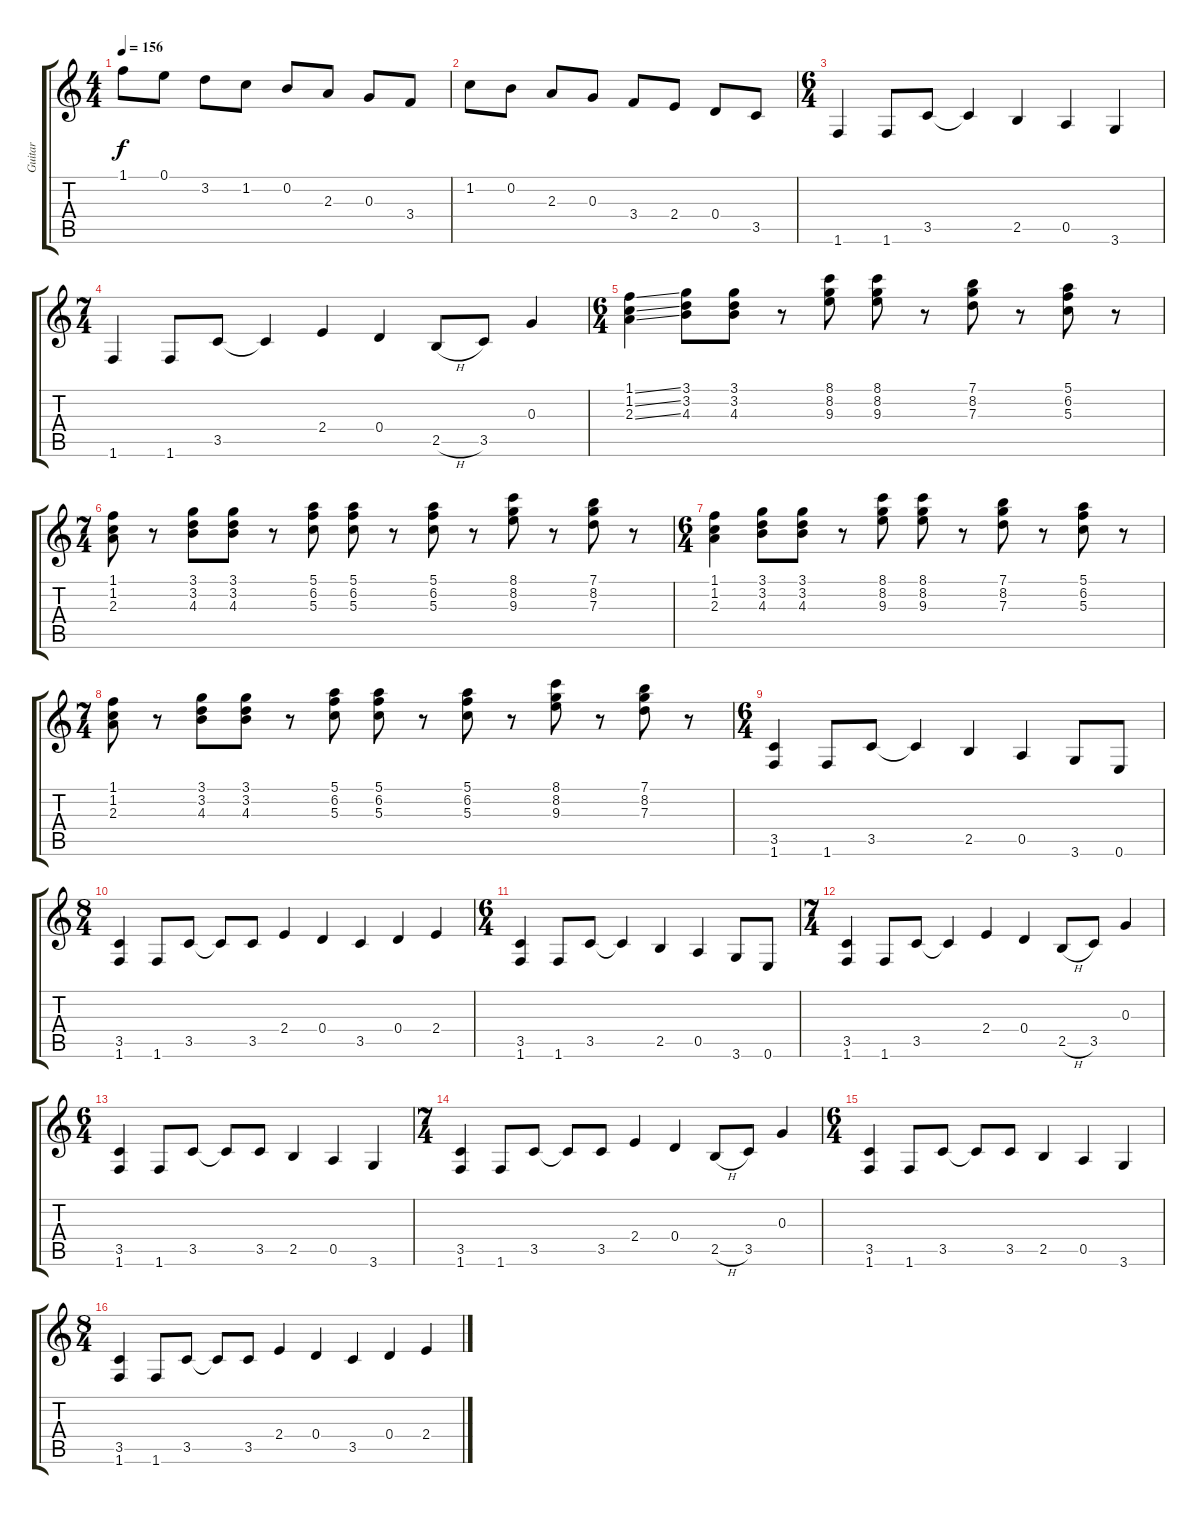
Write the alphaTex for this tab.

\track ("Guitar" "Guitar") {instrument overdrivenguitar}
\staff {score tabs}
\tuning (E4 B3 G3 D3 A2 E2) {hide}
\ts (4 4)
\tempo 156
\clef g2
\ks c
1.1.8{dy f instrument overdrivenguitar} 0.1.8 3.2.8 1.2.8 0.2.8 2.3.8 0.3.8 3.4.8 |
1.2.8 0.2.8 2.3.8 0.3.8 3.4.8 2.4.8 0.4.8 3.5.8 |
\ts (6 4)
1.6.4 1.6.8 3.5.8 3.5{t}.4 2.5.4 0.5.4 3.6.4 |
\ts (7 4)
1.6.4 1.6.8 3.5.8 3.5{t}.4 2.4.4 0.4.4 2.5{h}.8 3.5.8 0.3.4 |
\ts (6 4)
(1.1{ss} 1.2{ss} 2.3{ss}).4 (3.1 3.2 4.3).8 (3.1 3.2 4.3).8 r.8 (8.1 8.2 9.3).8 (8.1 8.2 9.3).8 r.8 (7.1 8.2 7.3).8 r.8 (5.1 6.2 5.3).8 r.8 |
\ts (7 4)
(1.1 1.2 2.3).8 r.8 (3.1 3.2 4.3).8 (3.1 3.2 4.3).8 r.8 (5.1 6.2 5.3).8 (5.1 6.2 5.3).8 r.8 (5.1 6.2 5.3).8 r.8 (8.1 8.2 9.3).8 r.8 (7.1 8.2 7.3).8 r.8 |
\ts (6 4)
(1.1 1.2 2.3).4 (3.1 3.2 4.3).8 (3.1 3.2 4.3).8 r.8 (8.1 8.2 9.3).8 (8.1 8.2 9.3).8 r.8 (7.1 8.2 7.3).8 r.8 (5.1 6.2 5.3).8 r.8 |
\ts (7 4)
(1.1 1.2 2.3).8 r.8 (3.1 3.2 4.3).8 (3.1 3.2 4.3).8 r.8 (5.1 6.2 5.3).8 (5.1 6.2 5.3).8 r.8 (5.1 6.2 5.3).8 r.8 (8.1 8.2 9.3).8 r.8 (7.1 8.2 7.3).8 r.8 |
\ts (6 4)
(3.5 1.6).4 1.6.8 3.5.8 3.5{t}.4 2.5.4 0.5.4 3.6.8 0.6.8 |
\ts (8 4)
(3.5 1.6).4 1.6.8 3.5.8 3.5{t}.8 3.5.8 2.4.4 0.4.4 3.5.4 0.4.4 2.4.4 |
\ts (6 4)
(3.5 1.6).4 1.6.8 3.5.8 3.5{t}.4 2.5.4 0.5.4 3.6.8 0.6.8 |
\ts (7 4)
(3.5 1.6).4 1.6.8 3.5.8 3.5{t}.4 2.4.4 0.4.4 2.5{h}.8 3.5.8 0.3.4 |
\ts (6 4)
(3.5 1.6).4 1.6.8 3.5.8 3.5{t}.8 3.5.8 2.5.4 0.5.4 3.6.4 |
\ts (7 4)
(3.5 1.6).4 1.6.8 3.5.8 3.5{t}.8 3.5.8 2.4.4 0.4.4 2.5{h}.8 3.5.8 0.3.4 |
\ts (6 4)
(3.5 1.6).4 1.6.8 3.5.8 3.5{t}.8 3.5.8 2.5.4 0.5.4 3.6.4 |
\ts (8 4)
(3.5 1.6).4 1.6.8 3.5.8 3.5{t}.8 3.5.8 2.4.4 0.4.4 3.5.4 0.4.4 2.4.4
